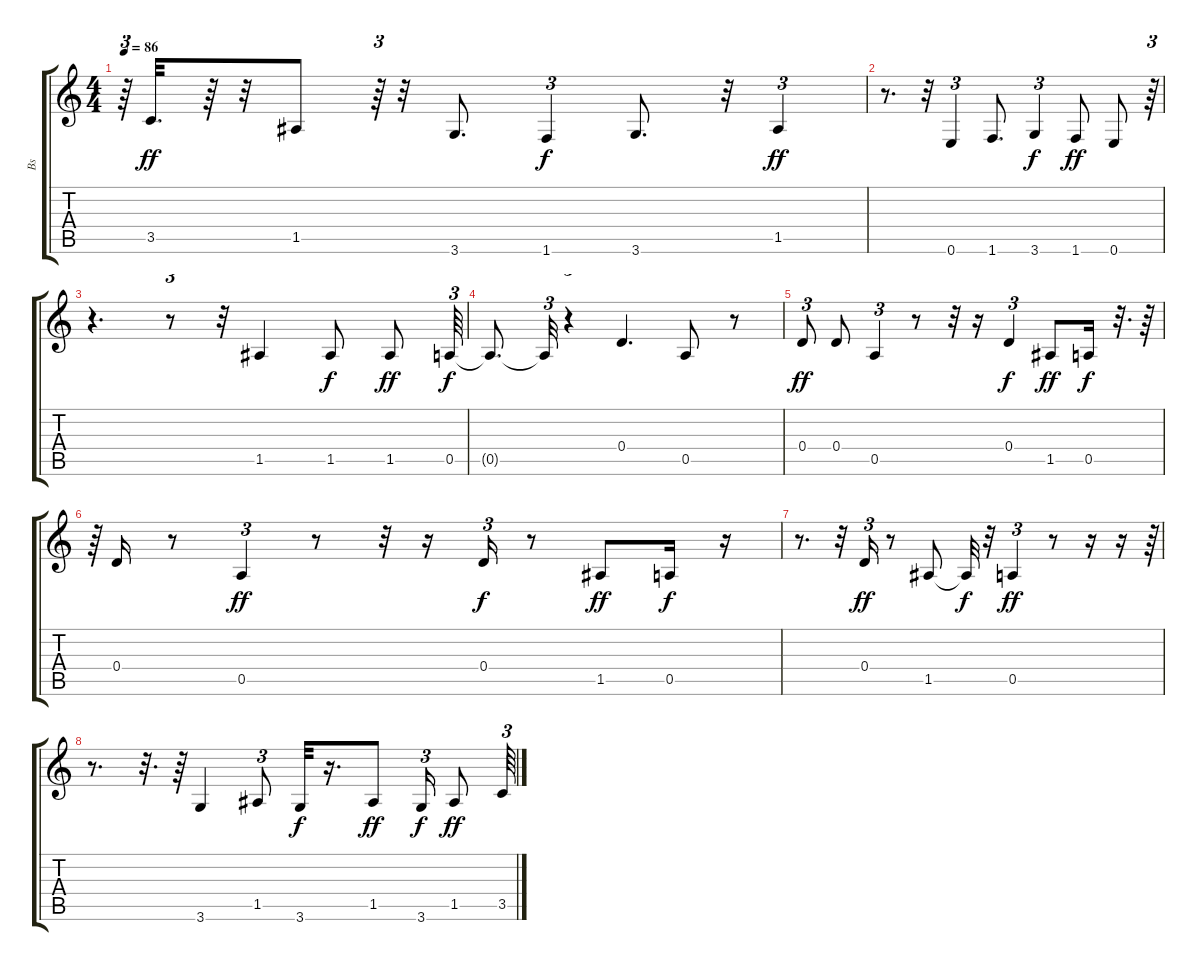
\track ("Bs" "Bs") {instrument electricbassfinger}
\staff {score tabs}
\tuning (E4 B3 G3 D3 A2 E2) {hide}
\ts (4 4)
\tempo 86
\clef g2
\ks c
r.64{tu (3 2) dy f} 3.5.32{d dy ff} r.64 r.32 1.5.8 r.64{tu (3 2)} r.32 3.6.8{d} 1.6.4{tu (3 2) dy f} 3.6.8{d} r.32 1.5.4{tu (3 2) dy ff} |
r.8{d} r.32 0.6.4{tu (3 2)} 1.6.8{d} 3.6.4{tu (3 2) dy f} 1.6.8{dy ff} 0.6.8 r.64{tu (3 2)} |
r.4{d} r.8{tu (3 2)} r.32 1.5.4 1.5.8{dy f} 1.5.8{dy ff} 0.5.64{tu (3 2) dy f} |
0.5{t}.8{d} 0.5{t}.32{tu (3 2)} r.4{tu (3 2)} 0.4.4{d} 0.5.8 r.8 |
0.4.8{tu (3 2) dy ff} 0.4.8 0.5.4{tu (3 2)} r.8 r.32 r.16 0.4.4{tu (3 2) dy f} 1.5.8{dy ff} 0.5.16{dy f} r.32{d} r.64 |
r.64{tu (3 2)} 0.4.16 r.8 0.5.4{tu (3 2) dy ff} r.8 r.32 r.16 0.4.16{tu (3 2) dy f} r.8 1.5.8{dy ff} 0.5.16{dy f} r.16 |
r.8{d} r.32 0.4.16{tu (3 2) dy ff} r.8 1.5.8 1.5{t}.32{dy f} r.32 0.5.4{tu (3 2) dy ff} r.8 r.16 r.16 r.64{tu (3 2)} |
r.8{d} r.32{d} r.64 3.6.4 1.5.8{tu (3 2)} 3.6.32{dy f} r.16{d} 1.5.8{dy ff} 3.6.16{tu (3 2) dy f} 1.5.8{dy ff} 3.5.64{tu (3 2)}
